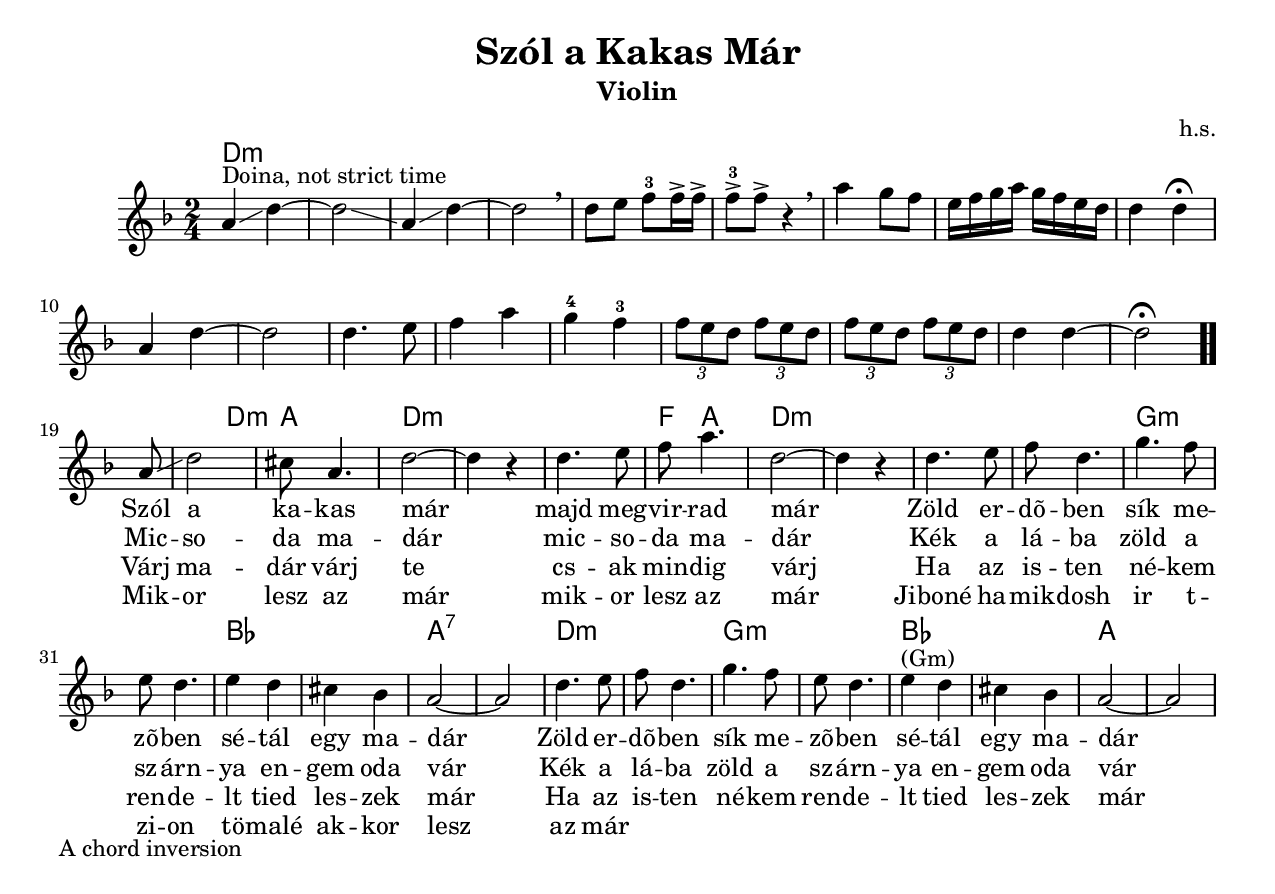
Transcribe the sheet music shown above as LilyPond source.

\version "2.18.0"
\include "english.ly"

\paper{
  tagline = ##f
  print-all-headers = ##t
  #(set-paper-size "letter")
}
date = #(strftime "%d-%m-%Y" (localtime (current-time)))

%\markup{ \italic{ " Updated " \date  }  }


%#################################### Melody ########################
melody = \relative c'' {
  \clef treble
  \key d \minor
  \time 2/4

  %\partial 16*3 a16 d f   %lead in notes
  a4 ^\markup{Doina, not strict time} \glissando d4~
  d2
  \glissando a4 \glissando d~
  d2| \breathe

  d8 e f-3 f16-> f->|
  f8-3-> f-> r4 \breathe

  a4 g8 f|
  e16 f g a g f e d
  d4 d \fermata
  a4 d~
  d2

  d4. e8|
  f4 a
  g4-4 f-3
  \tuplet 3/2{f8 e d} \tuplet 3/2{f8 e d}
  \tuplet 3/2{f8 e d} \tuplet 3/2{f8 e d}
  d4 d ~
  d2\fermata |
  \bar ".."

  \break
  %{
<<{
     \partial 8 a8
  \glissando d2
  cis8 a4.|
  d2~
  d4 r

  d4. e8|
  f8 a4. \partial 8 a8
  \glissando
  d,2~
  d4 r|

  d4. e8|
  f8  d4.
  g4. f8
  e8 d4.

  e4 d
  cis4 bes
  a2~
  a2

  d4. e8|
  f8  d4.
  g4. f8
  e8 d4.

  e4 ^\markup{(Gm)} d
  cis4 bes
  a2~
  a2
}
\\{
  \partial 8 f8~
  f2
  e2
  d2
  r2
  f2
  c2
  d2
}>>
  %}
  \partial 8 a8
  \glissando d2
  cs8 a4.|
  d2~
  d4 r

  d4. e8|
  f8 a4.
  d,2~
  d4 r|

  d4. e8|
  f8  d4.
  g4. f8
  e8 d4.

  e4 d
  cs4 bf
  a2~
  a2

  d4. e8|
  f8  d4.
  g4. f8
  e8 d4.

  e4 ^\markup{(Gm)} d
  cs4 bf
  a2~
  a2


}
%################################# Lyrics #####################
\addlyrics{
  \repeat unfold 46 \skip1
  Szól a ka -- kas már
  majd meg -- vir -- rad már
  Zöld er -- dõ -- ben sík me -- zõ -- ben
  sé -- tál egy ma -- dár
  Zöld er -- dõ -- ben sík me -- zõ -- ben
  sé -- tál egy ma -- dár
}

\addlyrics {
  \repeat unfold 46 \skip1
  Mic -- so -- da ma -- dár
  mic -- so -- da ma -- dár
  Kék a lá -- ba zöld a sz -- árn -- ya
  en -- gem oda vár
  Kék a lá -- ba zöld a sz -- árn -- ya
  en -- gem oda vár
}

\addlyrics {
  \repeat unfold 46 \skip1
  Várj ma -- dár várj
  te cs -- ak min -- dig várj
  Ha az is -- ten né -- kem ren -- de -- lt
  tied les -- zek már
  Ha az is -- ten né -- kem ren -- de -- lt
  tied les -- zek már
}

\addlyrics {
  \repeat unfold 46 \skip1
  Mik -- or lesz az már
  mik -- or lesz az már
  Jiboné ha -- mik -- dosh ir t -- zi -- on tö -- malé
  ak -- kor lesz az már

}
%################################# Chords #######################
harmonies = \chordmode {
  %diona
  d2*19:m
  %r2*18
  d8:m
  a2
  d4*6:m
  %r2 r4.
  f8
  a4.
  d2*4:m
  %r2*3
  g2*2:m
  %r2
  bf2*2
  %r2
  a2*2:7
  %r2
  d2*2:m
  %r2
  g2*2:m
  %r2
  bf2*2
  %r2
  a2


}

\score {
  <<
    \new ChordNames {
      \set chordChanges = ##f
      \harmonies
    }
    \new Staff
    \melody
  >>
  \header{
    title= "Szól a Kakas Már"
    subtitle=""
    composer= ""
    instrument = "Violin"
    arranger= "h.s."
  }
  \midi{\tempo 4 = 120}
  \layout{indent = 1.0\cm}
}


\markup{ A chord inversion }
%{
szól a kakas már
majd megvirrad már
zöld erdõben sík mezõben
sétál egy madár

micsoda madár
micsoda madár
kék a lába zöld a szárnya
engem oda vár

várj madár várj
te csak mindig várj
ha az isten nékem rendelt
tied leszek már

mikor lesz az már
mikor lesz az már
jiboné hamikdosh ir tzion tömalé
akkor lesz az már
%}
